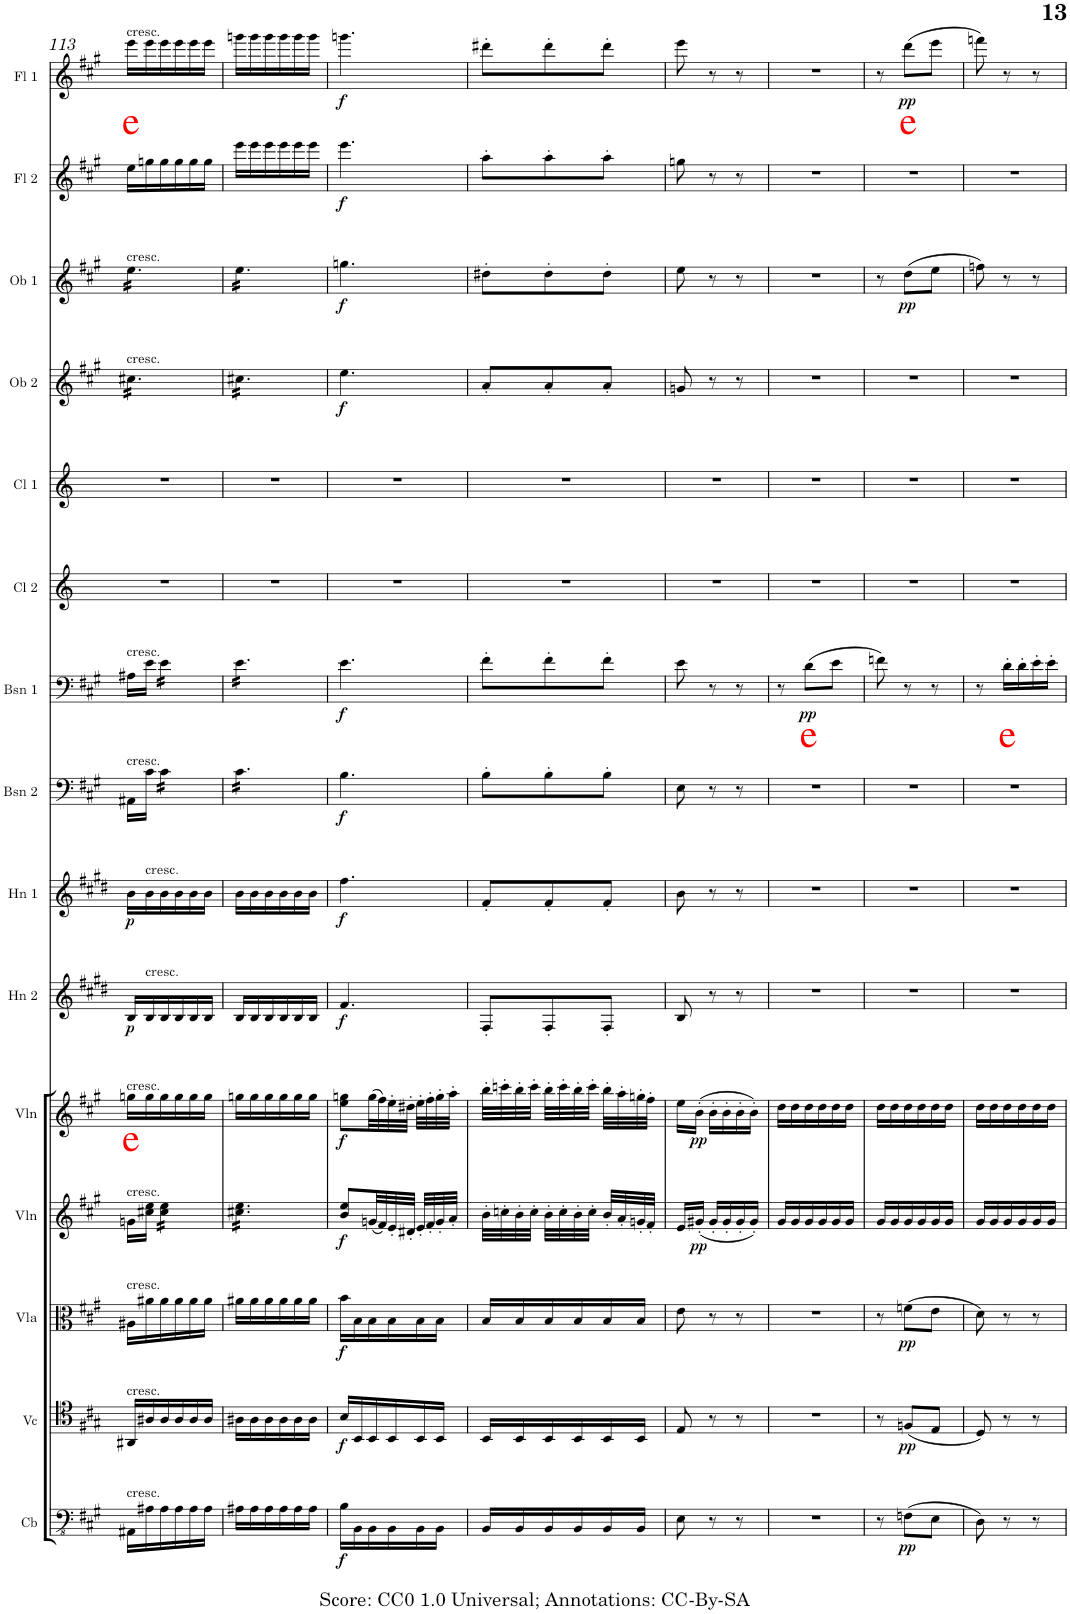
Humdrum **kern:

**kern	**dynam	**kern	**dynam	**kern	**dynam	**kern	**dynam	**kern	**text	**dynam	**kern	**dynam	**kern	**dynam	**kern	**dynam	**kern	**text	**dynam	**kern	**kern	**kern	**dynam	**kern	**dynam	**kern	**dynam	**kern	**text	**dynam
*part15	*part15	*part14	*part14	*part13	*part13	*part12	*part12	*part11	*part11	*part11	*part10	*part10	*part9	*part9	*part8	*part8	*part7	*part7	*part7	*part6	*part5	*part4	*part4	*part3	*part3	*part2	*part2	*part1	*part1	*part1
*staff15	*staff15	*staff14	*staff14	*staff13	*staff13	*staff12	*staff12	*staff11	*staff11	*staff11	*staff10	*staff10	*staff9	*staff9	*staff8	*staff8	*staff7	*staff7	*staff7	*staff6	*staff5	*staff4	*staff4	*staff3	*staff3	*staff2	*staff2	*staff1	*staff1	*staff1
*I"Contrabass	*	*I"Violoncello	*	*I"Viola	*	*I"Violin	*	*I"Violin	*	*	*I"F Horn 2 (orig. E and A)	*	*I"F Horn 1 (orig. E and A)	*	*I"Bassoon 2	*	*I"Bassoon 1	*	*	*I"A Clarinet 2	*I"A Clarinet 1	*I"Oboe 2	*	*I"Oboe 1	*	*I"Flute 2	*	*I"Flute 1	*	*
*I'Cb	*	*I'Vc	*	*I'Vla	*	*I'Vln	*	*I'Vln	*	*	*I'Hn 2	*	*I'Hn 1	*	*I'Bsn 2	*	*I'Bsn 1	*	*	*I'Cl 2	*I'Cl 1	*I'Ob 2	*	*I'Ob 1	*	*I'Fl 2	*	*I'Fl 1	*	*
!!LO:PB:g=z
*clefFv4	*	*clefC4	*	*clefC3	*	*clefG2	*	*clefG2	*	*	*clefG2	*	*clefG2	*	*clefF4	*	*clefF4	*	*	*clefG2	*clefG2	*clefG2	*	*clefG2	*	*clefG2	*	*clefG2	*	*
*	*	*	*	*	*	*	*	*	*	*	*Trd4c7	*	*Trd4c7	*	*	*	*	*	*	*Trd2c3	*Trd2c3	*	*	*	*	*	*	*	*	*
*k[f#c#g#]	*	*k[f#c#g#]	*	*k[f#c#g#]	*	*k[f#c#g#]	*	*k[f#c#g#]	*	*	*k[f#c#g#d#]	*	*k[f#c#g#d#]	*	*k[f#c#g#]	*	*k[f#c#g#]	*	*	*k[]	*k[]	*k[f#c#g#]	*	*k[f#c#g#]	*	*k[f#c#g#]	*	*k[f#c#g#]	*	*
*M3/8	*	*M3/8	*	*M3/8	*	*M3/8	*	*M3/8	*	*	*M3/8	*	*M3/8	*	*M3/8	*	*M3/8	*	*	*M3/8	*M3/8	*M3/8	*	*M3/8	*	*M3/8	*	*M3/8	*	*
=113	=113	=113	=113	=113	=113	=113	=113	=113	=113	=113	=113	=113	=113	=113	=113	=113	=113	=113	=113	=113	=113	=113	=113	=113	=113	=113	=113	=113	=113	=113
!	!	!	!	!	!	!	!	!	!	!	!	!	!	!	!	!	!	!	!	!	!	!	!	!	!	!	!	!LO:TX:a:t=cresc.	!	!
!	!	!	!	!	!	!	!	!	!	!	!	!	!	!	!	!	!	!	!	!	!	!	!	!LO:TX:a:t=cresc.	!	!	!	!	!	!
!	!	!	!	!	!	!	!	!	!	!	!	!	!	!	!	!	!	!	!	!	!	!LO:TX:a:t=cresc.	!	!	!	!	!	!	!	!
!	!	!	!	!	!	!	!	!	!	!	!	!	!	!	!	!	!LO:TX:a:t=cresc.	!	!	!	!	!	!	!	!	!	!	!	!	!
!	!	!	!	!	!	!	!	!	!	!	!	!	!	!	!LO:TX:a:t=cresc.	!	!	!	!	!	!	!	!	!	!	!	!	!	!	!
!	!	!	!	!	!	!	!	!LO:TX:a:t=cresc.	!	!	!	!	!	!	!	!	!	!	!	!	!	!	!	!	!	!	!	!	!	!
!	!	!	!	!	!	!LO:TX:a:t=cresc.	!	!	!	!	!	!	!	!	!	!	!	!	!	!	!	!	!	!	!	!	!	!	!	!
!	!	!	!	!LO:TX:a:t=cresc.	!	!	!	!	!	!	!	!	!	!	!	!	!	!	!	!	!	!	!	!	!	!	!	!	!	!
!	!	!LO:TX:a:t=cresc.	!	!	!	!	!	!	!	!	!	!	!	!	!	!	!	!	!	!	!	!	!	!	!	!	!	!	!	!
!LO:TX:a:t=cresc.	!	!	!	!	!	!	!	!	!	!	!	!	!	!	!	!	!	!	!	!	!	!	!	!	!	!	!	!	!	!
!	!	!	!	!	!	!	!	!	!LO:LY:b:color=#FF0000	!	!	!LO:DY:b	!	!LO:DY:b	!	!	!	!	!	!	!	!	!	!	!	!	!	!	!LO:LY:b:color=#FF0000	!
*	*	*	*	*	*	*	*	*	*	*	*	*	*	*	*	*	*	*	*	*	*	*tremolo	*	*	*	*	*	*	*	*
*	*	*	*	*	*	*	*	*	*	*	*	*	*	*	*	*	*	*	*	*	*	*	*	*tremolo	*	*	*	*	*	*
16AAA#X\LL	.	16AA#X/LL	.	16A#X\LL	.	16gn\LL	.	16ggn\LL	e	.	16B/LL	p	16b\LL	p	16AA#X\LL	.	16A#X\LL	.	.	4.r	4.r	16cc#X\LL	.	16ee\LL	.	16ee\LL	.	16eee\LL	e	.
!	!	!	!	!	!	!	!	!	!	!	!	!	!LO:TX:a:t=cresc.	!	!	!	!	!	!	!	!	!	!	!	!	!	!	!	!	!
!	!	!	!	!	!	!	!	!	!	!	!LO:TX:a:t=cresc.	!	!	!	!	!	!	!	!	!	!	!	!	!	!	!	!	!	!	!
16AA#X\	.	16A#X/	.	16a#X\	.	16cc#X\ 16ee\JJ	.	16gg\	.	.	16B/	.	16b\	.	16c#\JJ	.	16e\JJ	.	.	.	.	16cc#X\	.	16ee\	.	16ggn\	.	16eee\	.	.
*	*	*	*	*	*	*tremolo	*	*	*	*	*	*	*	*	*	*	*	*	*	*	*	*	*	*	*	*	*	*	*	*
*	*	*	*	*	*	*	*	*	*	*	*	*	*	*	*tremolo	*	*	*	*	*	*	*	*	*	*	*	*	*	*	*
*	*	*	*	*	*	*	*	*	*	*	*	*	*	*	*	*	*tremolo	*	*	*	*	*	*	*	*	*	*	*	*	*
16AA#\	.	16A#/	.	16a#\	.	16cc#\ 16ee\LL	.	16gg\	.	.	16B/	.	16b\	.	16c#\LL	.	16e\LL	.	.	.	.	16cc#X\	.	16ee\	.	16gg\	.	16eee\	.	.
16AA#\	.	16A#/	.	16a#\	.	16cc#\ 16ee\	.	16gg\	.	.	16B/	.	16b\	.	16c#\	.	16e\	.	.	.	.	16cc#X\	.	16ee\	.	16gg\	.	16eee\	.	.
16AA#\	.	16A#/	.	16a#\	.	16cc#\ 16ee\	.	16gg\	.	.	16B/	.	16b\	.	16c#\	.	16e\	.	.	.	.	16cc#X\	.	16ee\	.	16gg\	.	16eee\	.	.
16AA#\JJ	.	16A#/JJ	.	16a#\JJ	.	16cc#\ 16ee\JJ	.	16gg\JJ	.	.	16B/JJ	.	16b\JJ	.	16c#\JJ	.	16e\JJ	.	.	.	.	16cc#X\JJ	.	16ee\JJ	.	16gg\JJ	.	16eee\JJ	.	.
=114	=114	=114	=114	=114	=114	=114	=114	=114	=114	=114	=114	=114	=114	=114	=114	=114	=114	=114	=114	=114	=114	=114	=114	=114	=114	=114	=114	=114	=114	=114
16AA#X\LL	.	16A#X\LL	.	16a#X\LL	.	16cc#X\ 16ee\LL	.	16ggn\LL	.	.	16B/LL	.	16b\LL	.	16c#\LL	.	16e\LL	.	.	4.r	4.r	16cc#X\LL	.	16ee\LL	.	16eee\LL	.	16gggn\LL	.	.
16AA#\	.	16A#\	.	16a#\	.	16cc#X\ 16ee\	.	16gg\	.	.	16B/	.	16b\	.	16c#\	.	16e\	.	.	.	.	16cc#X\	.	16ee\	.	16eee\	.	16ggg\	.	.
16AA#\	.	16A#\	.	16a#\	.	16cc#X\ 16ee\	.	16gg\	.	.	16B/	.	16b\	.	16c#\	.	16e\	.	.	.	.	16cc#X\	.	16ee\	.	16eee\	.	16ggg\	.	.
16AA#\	.	16A#\	.	16a#\	.	16cc#X\ 16ee\	.	16gg\	.	.	16B/	.	16b\	.	16c#\	.	16e\	.	.	.	.	16cc#X\	.	16ee\	.	16eee\	.	16ggg\	.	.
16AA#\	.	16A#\	.	16a#\	.	16cc#X\ 16ee\	.	16gg\	.	.	16B/	.	16b\	.	16c#\	.	16e\	.	.	.	.	16cc#X\	.	16ee\	.	16eee\	.	16ggg\	.	.
16AA#\JJ	.	16A#\JJ	.	16a#\JJ	.	16cc#X\ 16ee\JJ	.	16gg\JJ	.	.	16B/JJ	.	16b\JJ	.	16c#\JJ	.	16e\JJ	.	.	.	.	16cc#X\JJ	.	16ee\JJ	.	16eee\JJ	.	16ggg\JJ	.	.
*	*	*	*	*	*	*	*	*	*	*	*	*	*	*	*	*	*	*	*	*	*	*	*	*Xtremolo	*	*	*	*	*	*
*	*	*	*	*	*	*	*	*	*	*	*	*	*	*	*	*	*	*	*	*	*	*Xtremolo	*	*	*	*	*	*	*	*
*	*	*	*	*	*	*	*	*	*	*	*	*	*	*	*	*	*Xtremolo	*	*	*	*	*	*	*	*	*	*	*	*	*
*	*	*	*	*	*	*	*	*	*	*	*	*	*	*	*Xtremolo	*	*	*	*	*	*	*	*	*	*	*	*	*	*	*
*	*	*	*	*	*	*Xtremolo	*	*	*	*	*	*	*	*	*	*	*	*	*	*	*	*	*	*	*	*	*	*	*	*
=115	=115	=115	=115	=115	=115	=115	=115	=115	=115	=115	=115	=115	=115	=115	=115	=115	=115	=115	=115	=115	=115	=115	=115	=115	=115	=115	=115	=115	=115	=115
!	!LO:DY:b	!	!LO:DY:b	!	!LO:DY:b	!	!LO:DY:b	!	!	!LO:DY:b	!	!LO:DY:b	!	!LO:DY:b	!	!LO:DY:b	!	!	!LO:DY:b	!	!	!	!LO:DY:b	!	!LO:DY:b	!	!LO:DY:b	!	!	!LO:DY:b
16BB\LL	f	16B/LL	f	16b\LL	f	8b/ 8ee/L	f	8ee\ 8ggn\L	.	f	4.f#/	f	4.ff#\	f	4.B\	f	4.e\	.	f	4.r	4.r	4.ee\	f	4.ggn\	f	4.eee\	f	4.gggn\	.	f
16BBB\	.	16BB/	.	16B\	.	.	.	.	.	.	.	.	.	.	.	.	.	.	.	.	.	.	.	.	.	.	.	.	.	.
16BBB\	.	16BB/	.	16B\	.	(32gn/LL	.	(32gg\LL	.	.	.	.	.	.	.	.	.	.	.	.	.	.	.	.	.	.	.	.	.	.
.	.	.	.	.	.	32f#/)	.	32ff#\)	.	.	.	.	.	.	.	.	.	.	.	.	.	.	.	.	.	.	.	.	.	.
16BBB\	.	16BB/	.	16B\	.	32e'/	.	32ee'\	.	.	.	.	.	.	.	.	.	.	.	.	.	.	.	.	.	.	.	.	.	.
.	.	.	.	.	.	32d#X'/JJJ	.	32dd#X'\JJJ	.	.	.	.	.	.	.	.	.	.	.	.	.	.	.	.	.	.	.	.	.	.
16BBB\	.	16BB/	.	16B\	.	32e'/LLL	.	32ee'\LLL	.	.	.	.	.	.	.	.	.	.	.	.	.	.	.	.	.	.	.	.	.	.
.	.	.	.	.	.	32f#'/	.	32ff#'\	.	.	.	.	.	.	.	.	.	.	.	.	.	.	.	.	.	.	.	.	.	.
16BBB\JJ	.	16BB/JJ	.	16B\JJ	.	32g'/	.	32gg'\	.	.	.	.	.	.	.	.	.	.	.	.	.	.	.	.	.	.	.	.	.	.
.	.	.	.	.	.	32a'/JJJ	.	32aa'\JJJ	.	.	.	.	.	.	.	.	.	.	.	.	.	.	.	.	.	.	.	.	.	.
=116	=116	=116	=116	=116	=116	=116	=116	=116	=116	=116	=116	=116	=116	=116	=116	=116	=116	=116	=116	=116	=116	=116	=116	=116	=116	=116	=116	=116	=116	=116
16BBB/LL	.	16BB/LL	.	16B/LL	.	32b'\LLL	.	32bb'\LLL	.	.	8F#'/L	.	8f#'/L	.	8B'\L	.	8f#'\L	.	.	4.r	4.r	8a'/L	.	8dd#X'\L	.	8aa'\L	.	8ddd#X'\L	.	.
.	.	.	.	.	.	32ccn'\	.	32cccn'\	.	.	.	.	.	.	.	.	.	.	.	.	.	.	.	.	.	.	.	.	.	.
16BBB/	.	16BB/	.	16B/	.	32b'\	.	32bb'\	.	.	.	.	.	.	.	.	.	.	.	.	.	.	.	.	.	.	.	.	.	.
.	.	.	.	.	.	32cc'\JJJ	.	32ccc'\JJJ	.	.	.	.	.	.	.	.	.	.	.	.	.	.	.	.	.	.	.	.	.	.
16BBB/	.	16BB/	.	16B/	.	32b'\LLL	.	32bb'\LLL	.	.	8F#'/	.	8f#'/	.	8B'\	.	8f#'\	.	.	.	.	8a'/	.	8dd#'\	.	8aa'\	.	8ddd#'\	.	.
.	.	.	.	.	.	32cc'\	.	32ccc'\	.	.	.	.	.	.	.	.	.	.	.	.	.	.	.	.	.	.	.	.	.	.
16BBB/	.	16BB/	.	16B/	.	32b'\	.	32bb'\	.	.	.	.	.	.	.	.	.	.	.	.	.	.	.	.	.	.	.	.	.	.
.	.	.	.	.	.	32cc'\JJJ	.	32ccc'\JJJ	.	.	.	.	.	.	.	.	.	.	.	.	.	.	.	.	.	.	.	.	.	.
16BBB/	.	16BB/	.	16B/	.	32b'/LLL	.	32bb'\LLL	.	.	8F#'/J	.	8f#'/J	.	8B'\J	.	8f#'\J	.	.	.	.	8a'/J	.	8dd#'\J	.	8aa'\J	.	8ddd#'\J	.	.
.	.	.	.	.	.	32a'/	.	32aa'\	.	.	.	.	.	.	.	.	.	.	.	.	.	.	.	.	.	.	.	.	.	.
16BBB/JJ	.	16BB/JJ	.	16B/JJ	.	32gn'/	.	32ggn'\	.	.	.	.	.	.	.	.	.	.	.	.	.	.	.	.	.	.	.	.	.	.
.	.	.	.	.	.	32f#'/JJJ	.	32ff#'\JJJ	.	.	.	.	.	.	.	.	.	.	.	.	.	.	.	.	.	.	.	.	.	.
=117	=117	=117	=117	=117	=117	=117	=117	=117	=117	=117	=117	=117	=117	=117	=117	=117	=117	=117	=117	=117	=117	=117	=117	=117	=117	=117	=117	=117	=117	=117
8EE\	.	8E/	.	8e\	.	16e/LL	.	16ee\LL	.	.	8B/	.	8b\	.	8E\	.	8e\	.	.	4.r	4.r	8gn/	.	8ee\	.	8ggn\	.	8eee\	.	.
!	!	!	!	!	!	!	!LO:DY:b	!	!	!LO:DY:b	!	!	!	!	!	!	!	!	!	!	!	!	!	!	!	!	!	!	!	!
.	.	.	.	.	.	(16g#X'/JJ	pp	(16b'\JJ	.	pp	.	.	.	.	.	.	.	.	.	.	.	.	.	.	.	.	.	.	.	.
8r	.	8r	.	8r	.	16g#'/LL	.	16b'\LL	.	.	8r	.	8r	.	8r	.	8r	.	.	.	.	8r	.	8r	.	8r	.	8r	.	.
.	.	.	.	.	.	16g#'/	.	16b'\	.	.	.	.	.	.	.	.	.	.	.	.	.	.	.	.	.	.	.	.	.	.
8r	.	8r	.	8r	.	16g#'/	.	16b'\	.	.	8r	.	8r	.	8r	.	8r	.	.	.	.	8r	.	8r	.	8r	.	8r	.	.
.	.	.	.	.	.	16g#'/JJ)	.	16b'\JJ)	.	.	.	.	.	.	.	.	.	.	.	.	.	.	.	.	.	.	.	.	.	.
=118	=118	=118	=118	=118	=118	=118	=118	=118	=118	=118	=118	=118	=118	=118	=118	=118	=118	=118	=118	=118	=118	=118	=118	=118	=118	=118	=118	=118	=118	=118
4.r	.	4.r	.	4.r	.	16g#/LL	.	16dd\LL	.	.	4.r	.	4.r	.	4.r	.	8r	.	.	4.r	4.r	4.r	.	4.r	.	4.r	.	4.r	.	.
.	.	.	.	.	.	16g#/	.	16dd\	.	.	.	.	.	.	.	.	.	.	.	.	.	.	.	.	.	.	.	.	.	.
!	!	!	!	!	!	!	!	!	!	!	!	!	!	!	!	!	!	!LO:LY:b:color=#FF0000	!LO:DY:b	!	!	!	!	!	!	!	!	!	!	!
.	.	.	.	.	.	16g#/	.	16dd\	.	.	.	.	.	.	.	.	(8d\L	e	pp	.	.	.	.	.	.	.	.	.	.	.
.	.	.	.	.	.	16g#/	.	16dd\	.	.	.	.	.	.	.	.	.	.	.	.	.	.	.	.	.	.	.	.	.	.
.	.	.	.	.	.	16g#/	.	16dd\	.	.	.	.	.	.	.	.	8e\J	.	.	.	.	.	.	.	.	.	.	.	.	.
.	.	.	.	.	.	16g#/JJ	.	16dd\JJ	.	.	.	.	.	.	.	.	.	.	.	.	.	.	.	.	.	.	.	.	.	.
=119	=119	=119	=119	=119	=119	=119	=119	=119	=119	=119	=119	=119	=119	=119	=119	=119	=119	=119	=119	=119	=119	=119	=119	=119	=119	=119	=119	=119	=119	=119
8r	.	8r	.	8r	.	16g#/LL	.	16dd\LL	.	.	4.r	.	4.r	.	4.r	.	8fn\)	.	.	4.r	4.r	4.r	.	8r	.	4.r	.	8r	.	.
.	.	.	.	.	.	16g#/	.	16dd\	.	.	.	.	.	.	.	.	.	.	.	.	.	.	.	.	.	.	.	.	.	.
!	!LO:DY:b	!	!LO:DY:b	!	!LO:DY:b	!	!	!	!	!	!	!	!	!	!	!	!	!	!	!	!	!	!	!	!LO:DY:b	!	!	!	!LO:LY:b:color=#FF0000	!LO:DY:b
(8FFn\L	pp	(8Fn/L	pp	(8fn\L	pp	16g#/	.	16dd\	.	.	.	.	.	.	.	.	8r	.	.	.	.	.	.	(8dd\L	pp	.	.	(8ddd\L	e	pp
.	.	.	.	.	.	16g#/	.	16dd\	.	.	.	.	.	.	.	.	.	.	.	.	.	.	.	.	.	.	.	.	.	.
8EE\J	.	8E/J	.	8e\J	.	16g#/	.	16dd\	.	.	.	.	.	.	.	.	8r	.	.	.	.	.	.	8ee\J	.	.	.	8eee\J	.	.
.	.	.	.	.	.	16g#/JJ	.	16dd\JJ	.	.	.	.	.	.	.	.	.	.	.	.	.	.	.	.	.	.	.	.	.	.
=120	=120	=120	=120	=120	=120	=120	=120	=120	=120	=120	=120	=120	=120	=120	=120	=120	=120	=120	=120	=120	=120	=120	=120	=120	=120	=120	=120	=120	=120	=120
8DD\)	.	8D/)	.	8d\)	.	16g#/LL	.	16dd\LL	.	.	4.r	.	4.r	.	4.r	.	8r	.	.	4.r	4.r	4.r	.	8ffn\)	.	4.r	.	8fffn\)	.	.
.	.	.	.	.	.	16g#/	.	16dd\	.	.	.	.	.	.	.	.	.	.	.	.	.	.	.	.	.	.	.	.	.	.
!	!	!	!	!	!	!	!	!	!	!	!	!	!	!	!	!	!	!LO:LY:b:color=#FF0000	!	!	!	!	!	!	!	!	!	!	!	!
8r	.	8r	.	8r	.	16g#/	.	16dd\	.	.	.	.	.	.	.	.	16d'\LL	e	.	.	.	.	.	8r	.	.	.	8r	.	.
.	.	.	.	.	.	16g#/	.	16dd\	.	.	.	.	.	.	.	.	16d'\	.	.	.	.	.	.	.	.	.	.	.	.	.
8r	.	8r	.	8r	.	16g#/	.	16dd\	.	.	.	.	.	.	.	.	16e'\	.	.	.	.	.	.	8r	.	.	.	8r	.	.
.	.	.	.	.	.	16g#/JJ	.	16dd\JJ	.	.	.	.	.	.	.	.	16e'\JJ	.	.	.	.	.	.	.	.	.	.	.	.	.
=	=	=	=	=	=	=	=	=	=	=	=	=	=	=	=	=	=	=	=	=	=	=	=	=	=	=	=	=	=	=
*-	*-	*-	*-	*-	*-	*-	*-	*-	*-	*-	*-	*-	*-	*-	*-	*-	*-	*-	*-	*-	*-	*-	*-	*-	*-	*-	*-	*-	*-	*-
